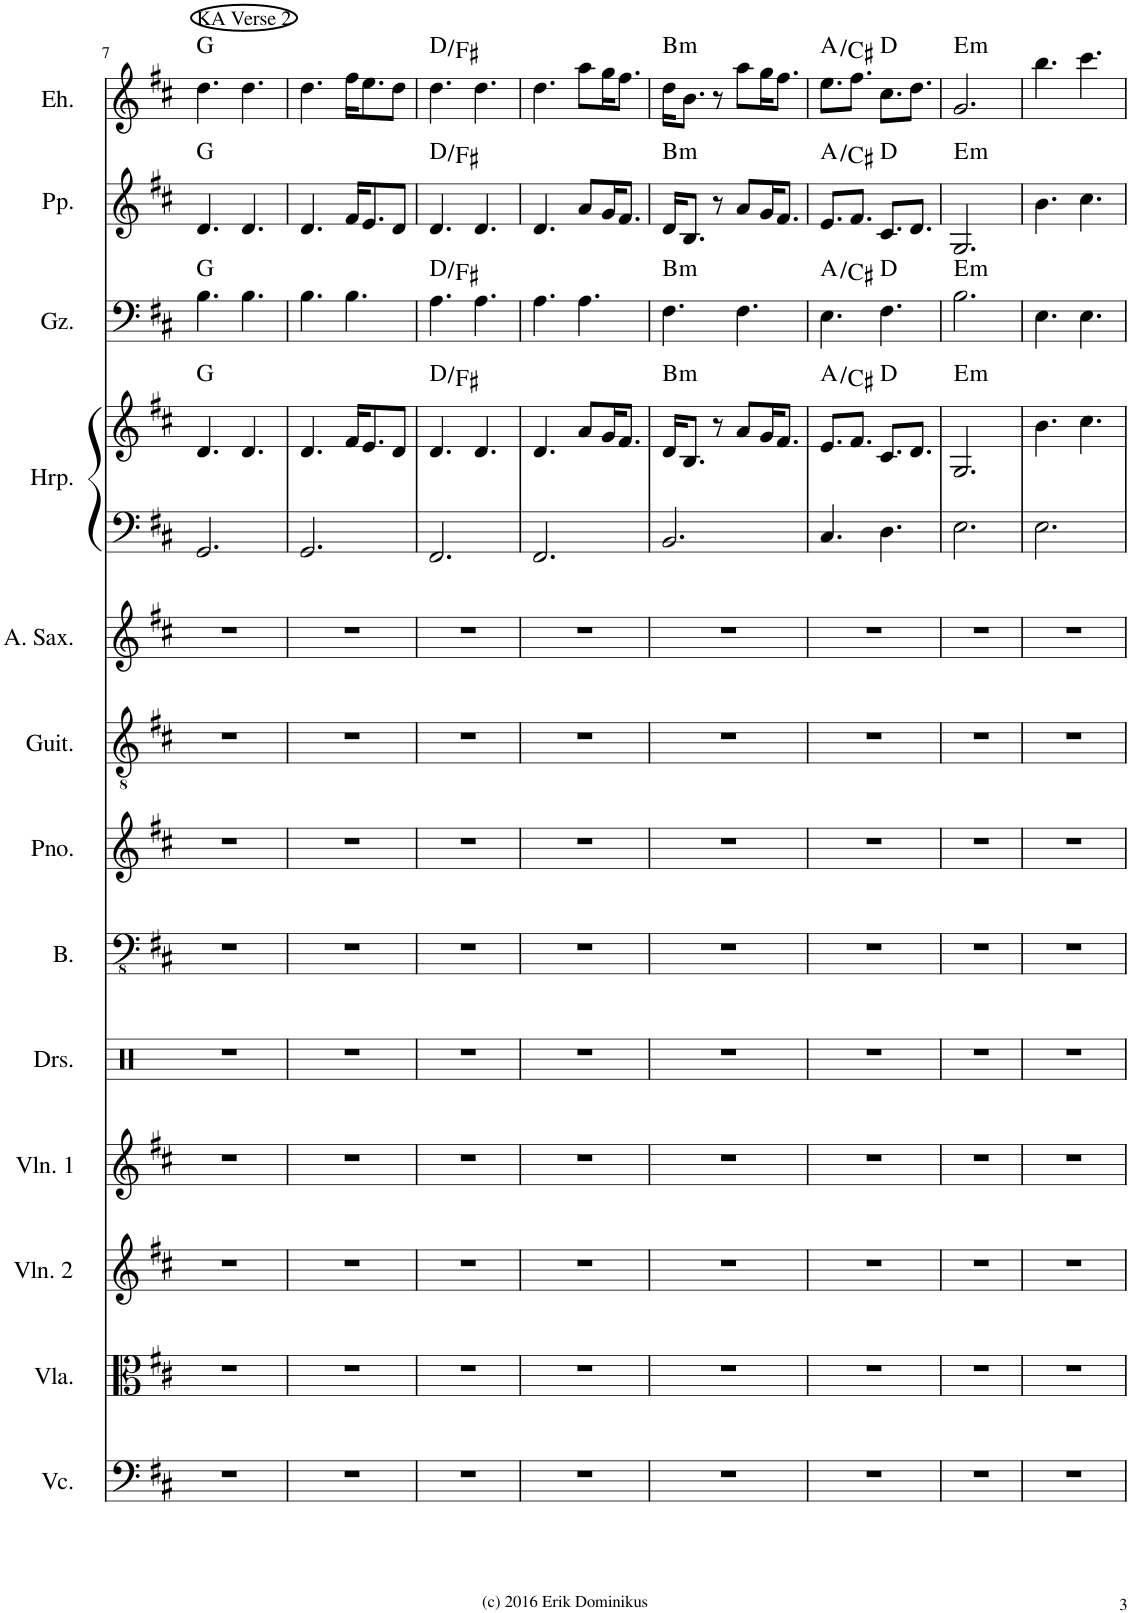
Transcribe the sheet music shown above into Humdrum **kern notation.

**kern	**kern	**kern	**kern	**kern	**kern	**kern	**kern	**kern	**kern	**kern	**harte	**kern	**harte	**kern	**harte	**kern	**harte
*part13	*part12	*part11	*part10	*part9	*part8	*part7	*part6	*part5	*part4	*part4	*part4	*part3	*part3	*part2	*part2	*part1	*part1
*staff14	*staff13	*staff12	*staff11	*staff10	*staff9	*staff8	*staff7	*staff6	*staff5	*staff4	*	*staff3	*	*staff2	*	*staff1	*
*I"Violoncello	*I"Viola	*I"Violin 2	*I"Violin 1	*I"Drumset	*I"Bass	*I"Piano	*I"Acoustic Guitar	*I"Alto Saxophone	*I"Harp	*	*	*I"Gu zheng	*	*I"Pi pa	*	*I"Er hu	*
*I'Vc.	*I'Vla.	*I'Vln. 2	*I'Vln. 1	*I'Drs.	*I'B.	*I'Pno.	*I'Guit.	*I'A. Sax.	*I'Hrp.	*	*	*I'Gz.	*	*I'Pp.	*	*I'Eh.	*
!!LO:PB:g=z
*clefF4	*clefC3	*clefG2	*clefG2	*clefX	*clefFv4	*clefG2	*clefGv2	*clefG2	*clefF4	*clefG2	*	*clefF4	*	*clefG2	*	*clefG2	*
*	*	*	*	*	*	*	*	*ITrd5c9	*	*	*	*	*	*	*	*	*
*k[f#c#]	*k[f#c#]	*k[f#c#]	*k[f#c#]	*k[]	*k[f#c#]	*k[f#c#]	*k[f#c#]	*k[f#c#]	*k[f#c#]	*k[f#c#]	*	*k[f#c#]	*	*k[f#c#]	*	*k[f#c#]	*
*M6/8	*M6/8	*M6/8	*M6/8	*M6/8	*M6/8	*M6/8	*M6/8	*M6/8	*M6/8	*M6/8	*	*M6/8	*	*M6/8	*	*M6/8	*
=7	=7	=7	=7	=7	=7	=7	=7	=7	=7	=7	=7	=7	=7	=7	=7	=7	=7
!	!	!	!	!	!	!	!	!	!	!	!	!	!	!	!	!LO:TX:a:t=KA Verse 2	!
2.r	2.r	2.r	2.r	2.r	2.r	2.r	2.r	2.r	2.GG/	4.d/	G:maj	4.B\	G:maj	4.d/	G:maj	4.dd\	G:maj
.	.	.	.	.	.	.	.	.	.	4.d/	.	4.B\	.	4.d/	.	4.dd\	.
=8	=8	=8	=8	=8	=8	=8	=8	=8	=8	=8	=8	=8	=8	=8	=8	=8	=8
2.r	2.r	2.r	2.r	2.r	2.r	2.r	2.r	2.r	2.GG/	4.d/	.	4.B\	.	4.d/	.	4.dd\	.
.	.	.	.	.	.	.	.	.	.	16f#/KL	.	4.B\	.	16f#/KL	.	16ff#\KL	.
.	.	.	.	.	.	.	.	.	.	8.e/	.	.	.	8.e/	.	8.ee\	.
.	.	.	.	.	.	.	.	.	.	8d/J	.	.	.	8d/J	.	8dd\J	.
=9	=9	=9	=9	=9	=9	=9	=9	=9	=9	=9	=9	=9	=9	=9	=9	=9	=9
2.r	2.r	2.r	2.r	2.r	2.r	2.r	2.r	2.r	2.FF#/	4.d/	D:maj/3	4.A\	D:maj/3	4.d/	D:maj/3	4.dd\	D:maj/3
.	.	.	.	.	.	.	.	.	.	4.d/	.	4.A\	.	4.d/	.	4.dd\	.
=10	=10	=10	=10	=10	=10	=10	=10	=10	=10	=10	=10	=10	=10	=10	=10	=10	=10
2.r	2.r	2.r	2.r	2.r	2.r	2.r	2.r	2.r	2.FF#/	4.d/	.	4.A\	.	4.d/	.	4.dd\	.
.	.	.	.	.	.	.	.	.	.	8a/L	.	4.A\	.	8a/L	.	8aa\L	.
.	.	.	.	.	.	.	.	.	.	16g/K	.	.	.	16g/K	.	16gg\K	.
.	.	.	.	.	.	.	.	.	.	8.f#/J	.	.	.	8.f#/J	.	8.ff#\J	.
=11	=11	=11	=11	=11	=11	=11	=11	=11	=11	=11	=11	=11	=11	=11	=11	=11	=11
!	!	!	!	!	!	!	!	!	!	!	!LO:H:kt=m	!	!LO:H:kt=m	!	!LO:H:kt=m	!	!LO:H:kt=m
2.r	2.r	2.r	2.r	2.r	2.r	2.r	2.r	2.r	2.BB/	16d/KL	B:min	4.F#\	B:min	16d/KL	B:min	16dd\KL	B:min
.	.	.	.	.	.	.	.	.	.	8.B/J	.	.	.	8.B/J	.	8.b\J	.
.	.	.	.	.	.	.	.	.	.	8r	.	.	.	8r	.	8r	.
.	.	.	.	.	.	.	.	.	.	8a/L	.	4.F#\	.	8a/L	.	8aa\L	.
.	.	.	.	.	.	.	.	.	.	16g/K	.	.	.	16g/K	.	16gg\K	.
.	.	.	.	.	.	.	.	.	.	8.f#/J	.	.	.	8.f#/J	.	8.ff#\J	.
=12	=12	=12	=12	=12	=12	=12	=12	=12	=12	=12	=12	=12	=12	=12	=12	=12	=12
2.r	2.r	2.r	2.r	2.r	2.r	2.r	2.r	2.r	4.C#/	8.e/L	A:maj/3	4.E\	A:maj/3	8.e/L	A:maj/3	8.ee\L	A:maj/3
.	.	.	.	.	.	.	.	.	.	8.f#/J	.	.	.	8.f#/J	.	8.ff#\J	.
.	.	.	.	.	.	.	.	.	4.D\	8.c#/L	D:maj	4.F#\	D:maj	8.c#/L	D:maj	8.cc#\L	D:maj
.	.	.	.	.	.	.	.	.	.	8.d/J	.	.	.	8.d/J	.	8.dd\J	.
=13	=13	=13	=13	=13	=13	=13	=13	=13	=13	=13	=13	=13	=13	=13	=13	=13	=13
!	!	!	!	!	!	!	!	!	!	!	!LO:H:kt=m	!	!LO:H:kt=m	!	!LO:H:kt=m	!	!LO:H:kt=m
2.r	2.r	2.r	2.r	2.r	2.r	2.r	2.r	2.r	2.E\	2.G/	E:min	2.B\	E:min	2.G/	E:min	2.g/	E:min
=14	=14	=14	=14	=14	=14	=14	=14	=14	=14	=14	=14	=14	=14	=14	=14	=14	=14
2.r	2.r	2.r	2.r	2.r	2.r	2.r	2.r	2.r	2.E\	4.b\	.	4.E\	.	4.b\	.	4.bb\	.
.	.	.	.	.	.	.	.	.	.	4.cc#\	.	4.E\	.	4.cc#\	.	4.ccc#\	.
=	=	=	=	=	=	=	=	=	=	=	=	=	=	=	=	=	=
*-	*-	*-	*-	*-	*-	*-	*-	*-	*-	*-	*-	*-	*-	*-	*-	*-	*-
